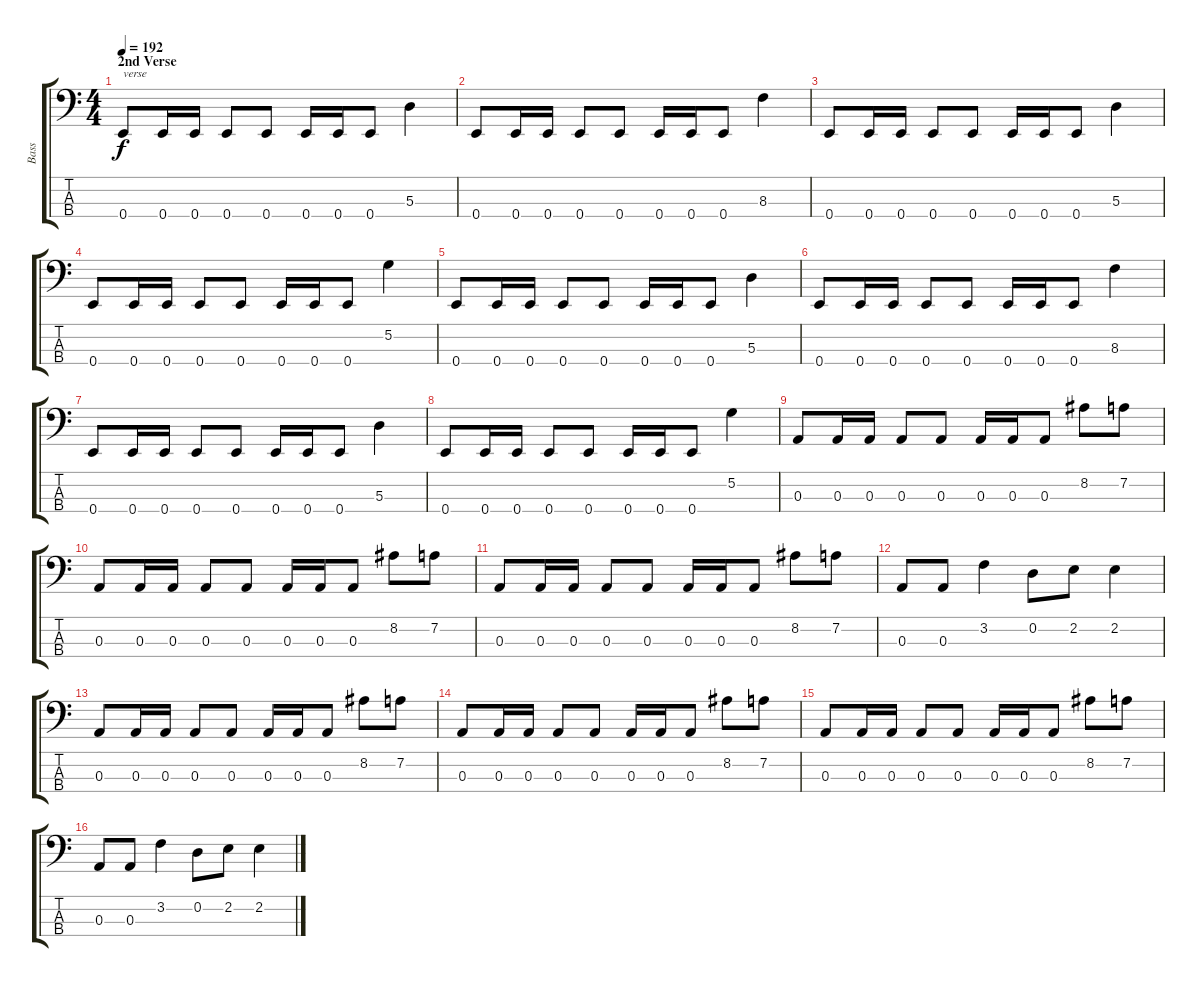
\track ("Bass" "Bass") {instrument electricbasspick}
\staff {score tabs}
\tuning (G2 D2 A1 E1) {hide}
\ts (4 4)
\section ("" "2nd Verse")
\tempo 192
\clef f4
\ks c
0.4.8{txt "verse" dy f} 0.4.16 0.4.16 0.4.8 0.4.8 0.4.16 0.4.16 0.4.8 5.3.4 |
0.4.8 0.4.16 0.4.16 0.4.8 0.4.8 0.4.16 0.4.16 0.4.8 8.3.4 |
0.4.8 0.4.16 0.4.16 0.4.8 0.4.8 0.4.16 0.4.16 0.4.8 5.3.4 |
0.4.8 0.4.16 0.4.16 0.4.8 0.4.8 0.4.16 0.4.16 0.4.8 5.2.4 |
0.4.8 0.4.16 0.4.16 0.4.8 0.4.8 0.4.16 0.4.16 0.4.8 5.3.4 |
0.4.8 0.4.16 0.4.16 0.4.8 0.4.8 0.4.16 0.4.16 0.4.8 8.3.4 |
0.4.8 0.4.16 0.4.16 0.4.8 0.4.8 0.4.16 0.4.16 0.4.8 5.3.4 |
0.4.8 0.4.16 0.4.16 0.4.8 0.4.8 0.4.16 0.4.16 0.4.8 5.2.4 |
0.3.8 0.3.16 0.3.16 0.3.8 0.3.8 0.3.16 0.3.16 0.3.8 8.2.8 7.2.8 |
0.3.8 0.3.16 0.3.16 0.3.8 0.3.8 0.3.16 0.3.16 0.3.8 8.2.8 7.2.8 |
0.3.8 0.3.16 0.3.16 0.3.8 0.3.8 0.3.16 0.3.16 0.3.8 8.2.8 7.2.8 |
0.3.8 0.3.8 3.2.4 0.2.8 2.2.8 2.2.4 |
0.3.8 0.3.16 0.3.16 0.3.8 0.3.8 0.3.16 0.3.16 0.3.8 8.2.8 7.2.8 |
0.3.8 0.3.16 0.3.16 0.3.8 0.3.8 0.3.16 0.3.16 0.3.8 8.2.8 7.2.8 |
0.3.8 0.3.16 0.3.16 0.3.8 0.3.8 0.3.16 0.3.16 0.3.8 8.2.8 7.2.8 |
0.3.8 0.3.8 3.2.4 0.2.8 2.2.8 2.2.4
